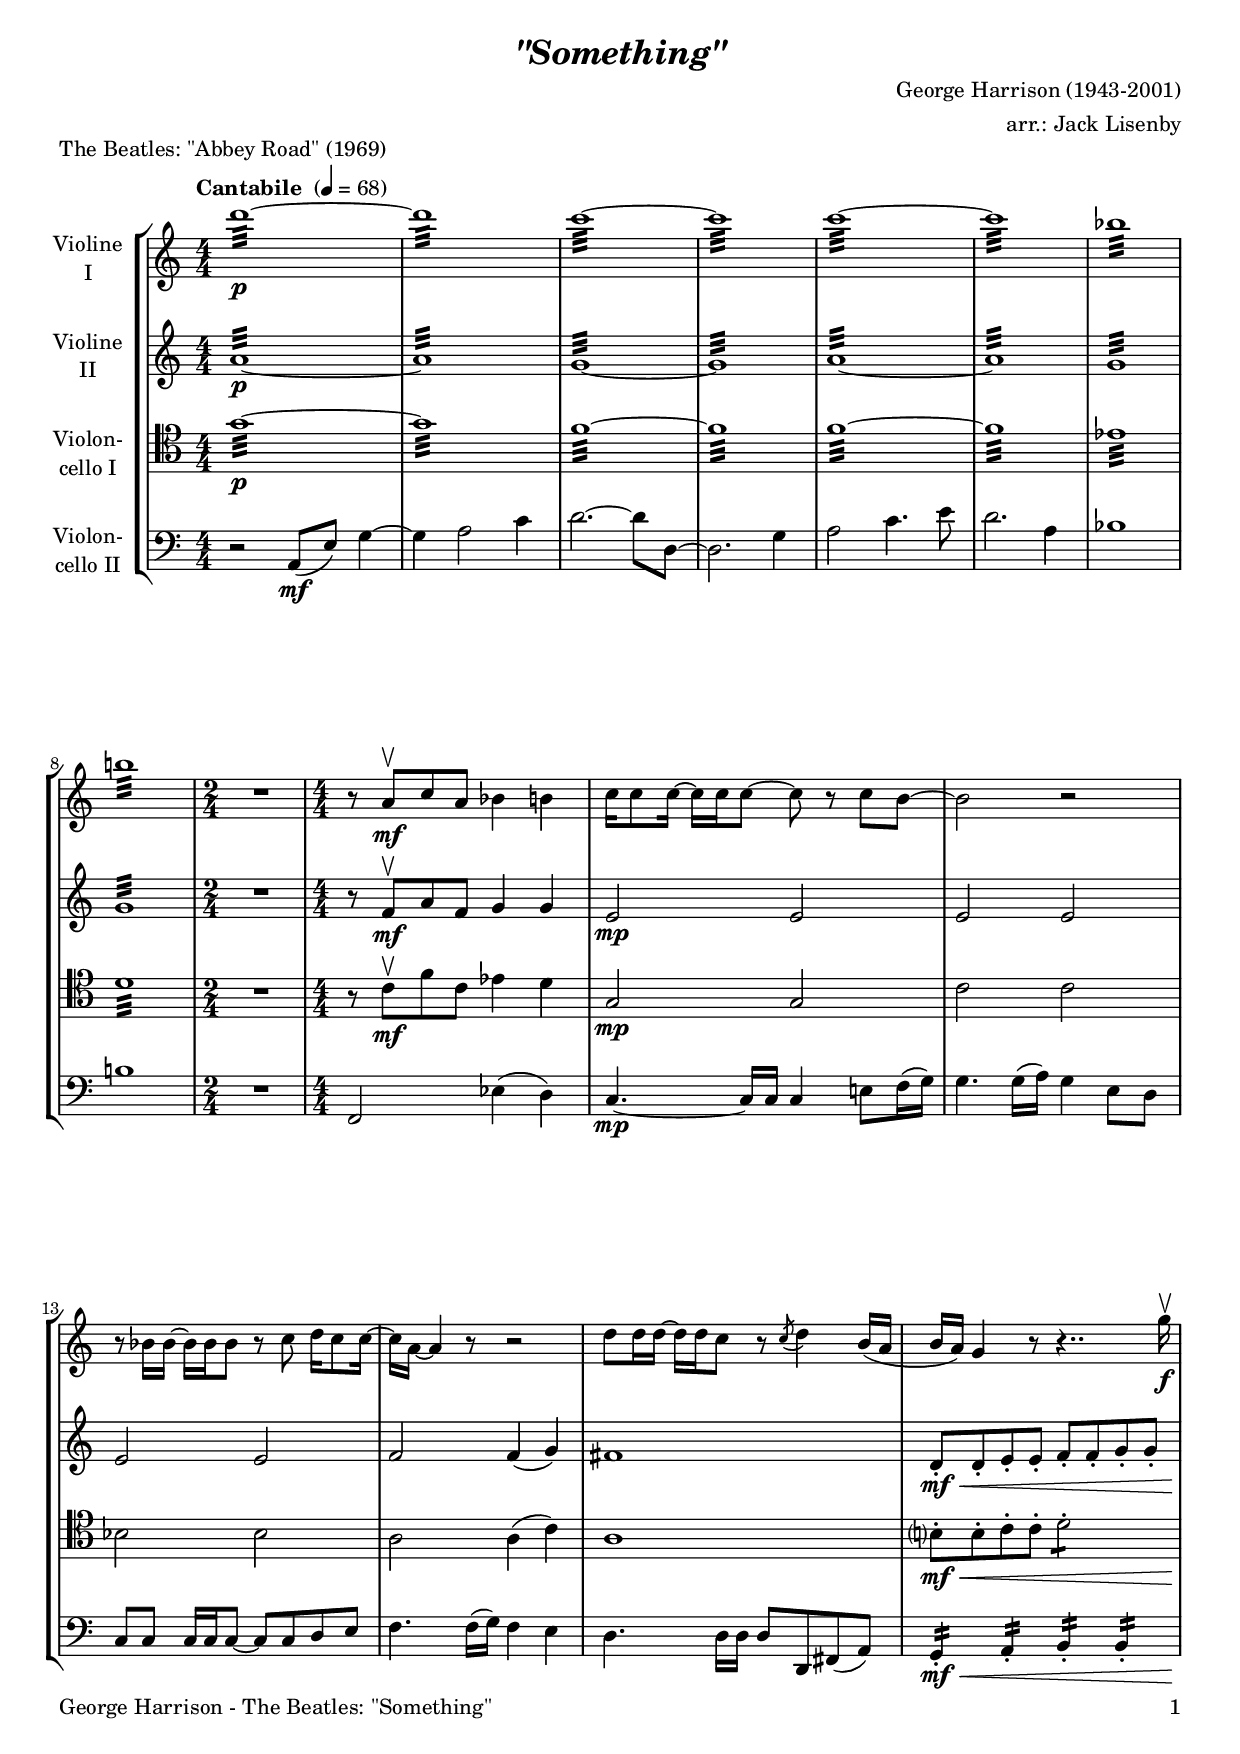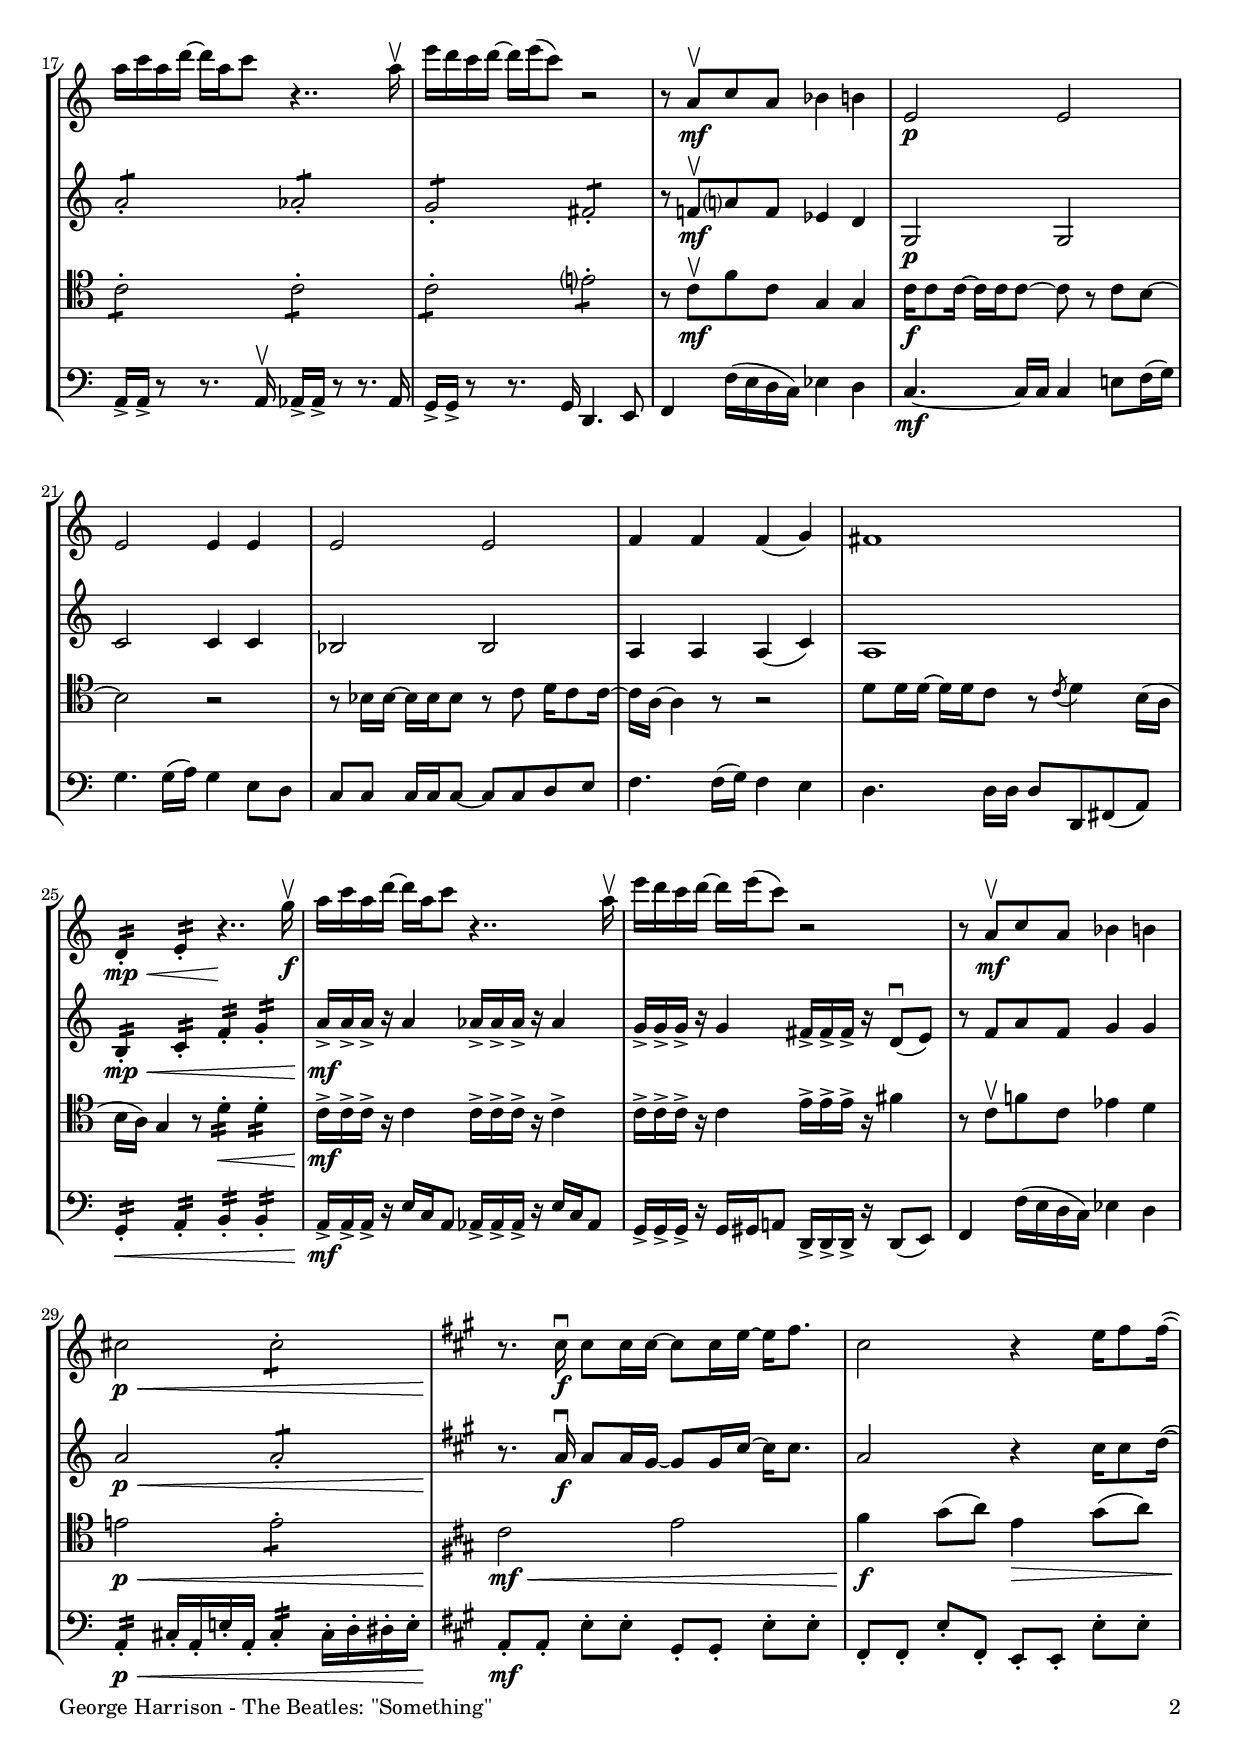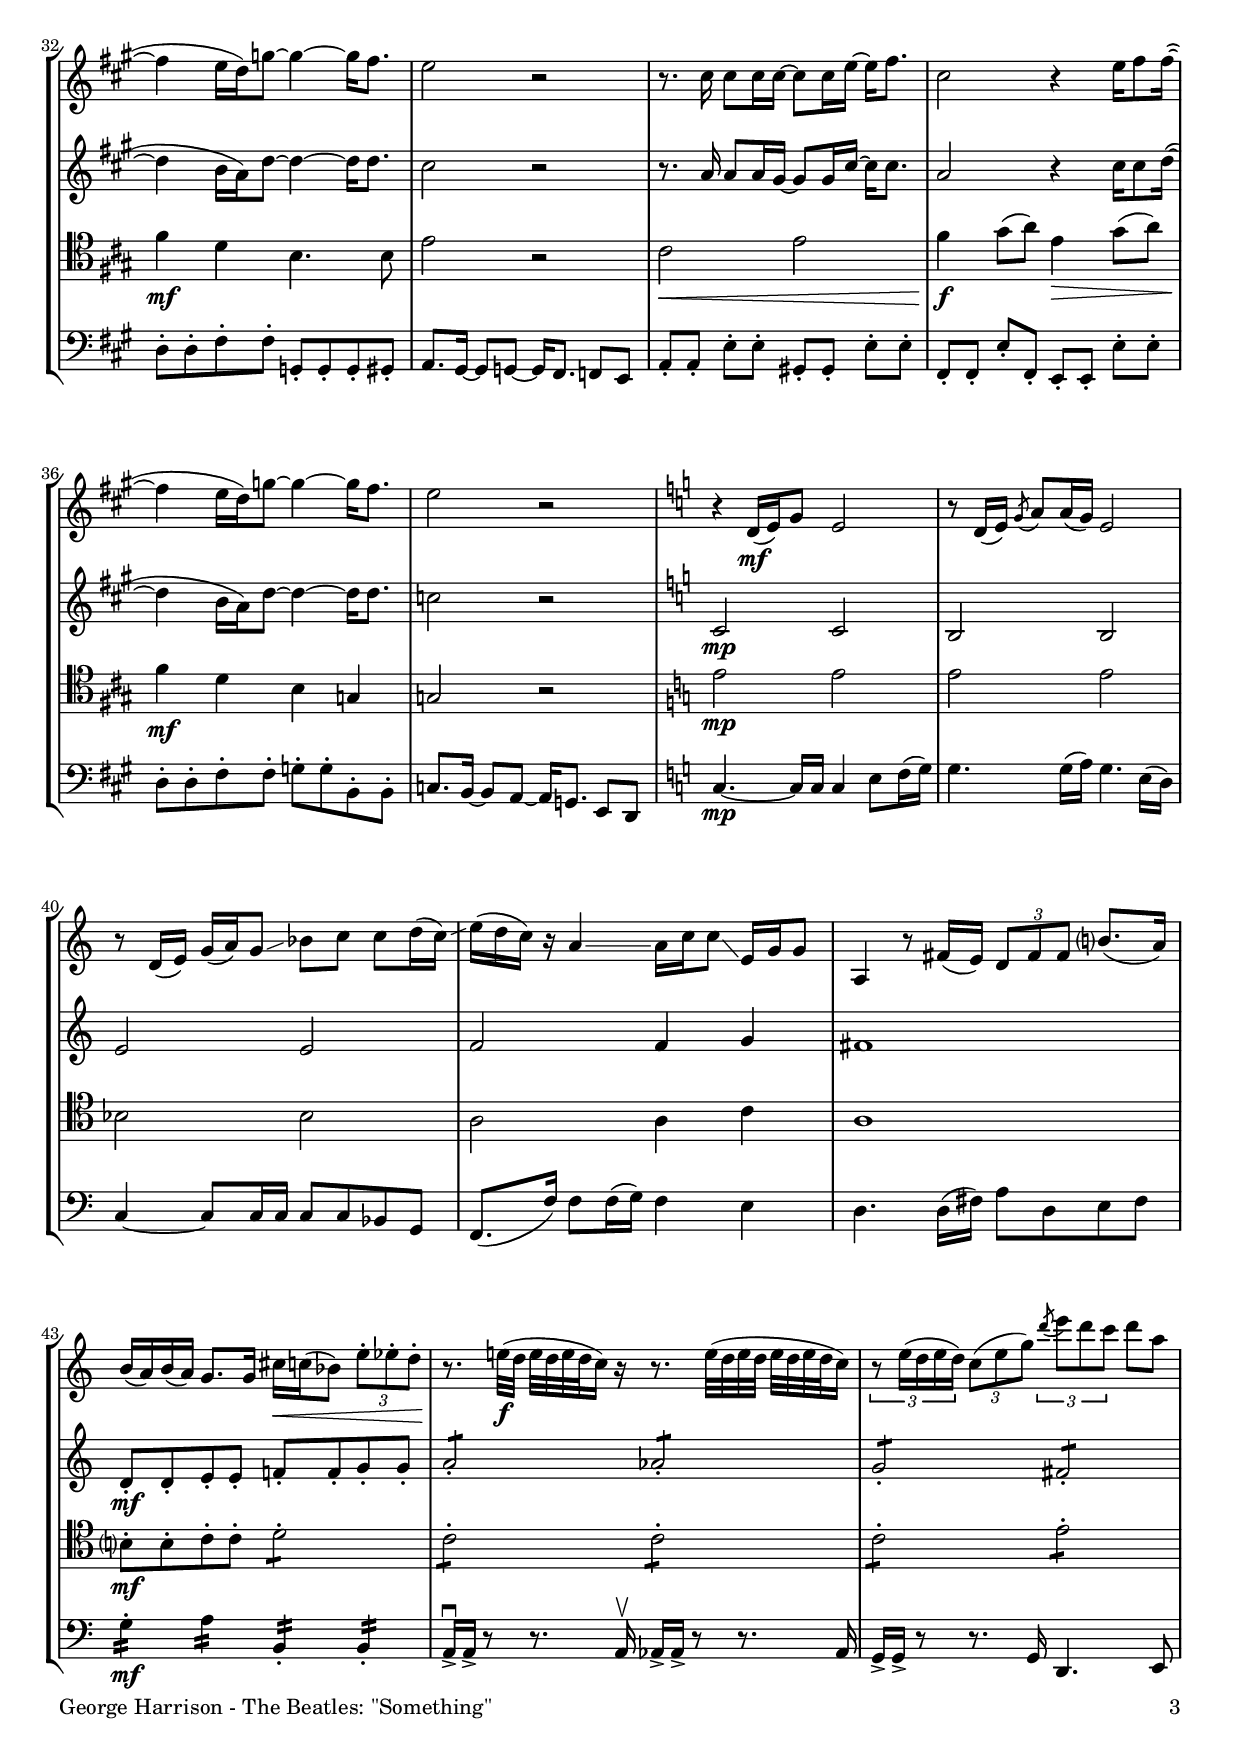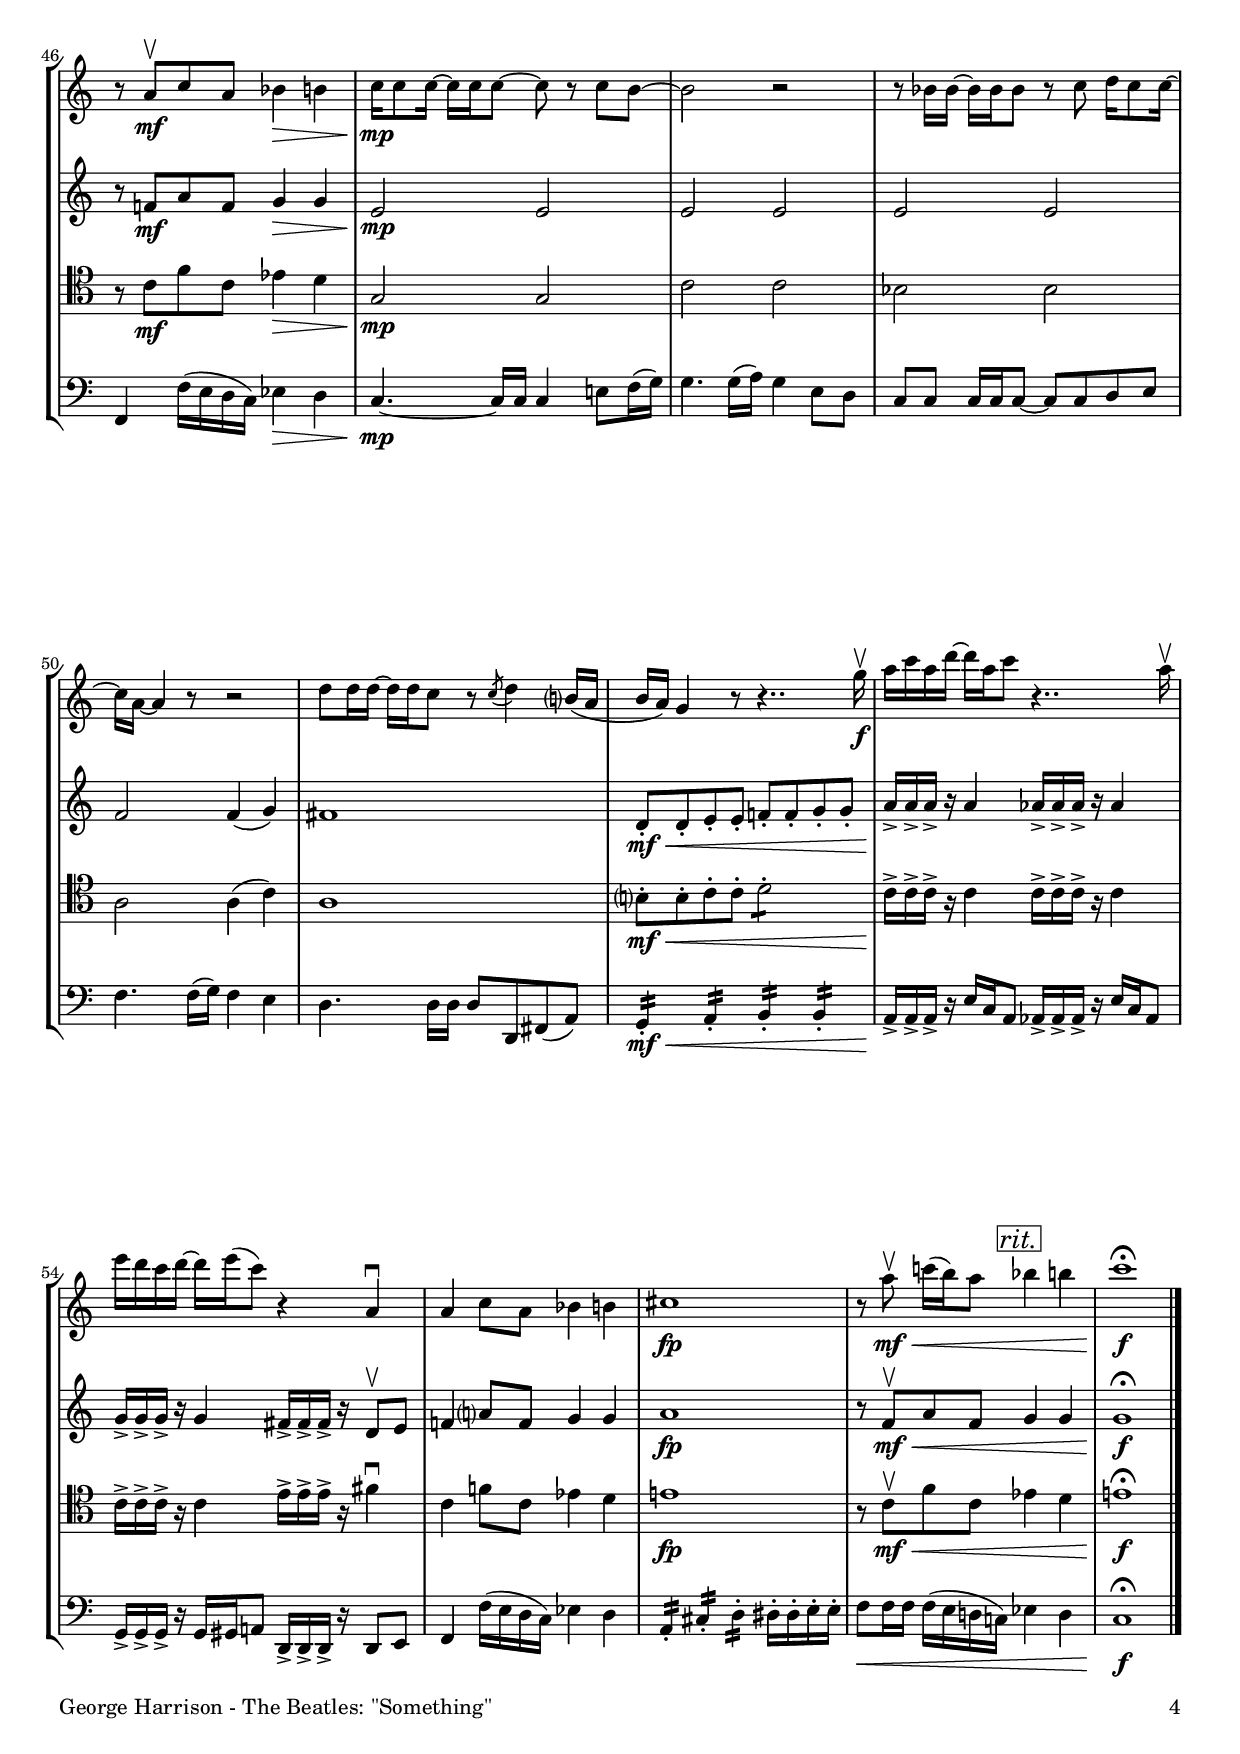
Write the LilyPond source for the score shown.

\version "2.24.1"
\include "deutsch.ly"

#(set-global-staff-size 18.5)

\header {
  title     = \markup \bold \italic "\"Something\""
  composer  = "George Harrison (1943-2001)"
  arranger  = "arr.: Jack Lisenby"
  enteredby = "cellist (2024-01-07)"
  piece     = "The Beatles: \"Abbey Road\" (1969)"
}

voiceconsts = {
  \key c \major
  \time 4/4
  \clef "treble"
  \numericTimeSignature
  \compressEmptyMeasures
  % Set default beaming for all staves
%  \set Timing.beamExceptions = #'()
%  \set Timing.baseMoment     = #(ly:make-moment 1 4)
%  \set Timing.beatStructure  = #'(1 1 1)
  \tempo "Cantabile " 4=68
}

mist = "string ensemble 1"
mivl = "violin"
miba = "cello"
mipz = "pizzicato strings"

ralb = \mark \markup \box \italic "rall.²"
rit  = \mark \markup \box \italic "rit."

va = \relative c''' {
  \voiceconsts

  \repeat tremolo 32 d32~\p
  \repeat tremolo 32 d
  \repeat tremolo 32 c~
  \repeat tremolo 32 c

  \repeat tremolo 32 c~
  \repeat tremolo 32 c
  \repeat tremolo 32 b
  \repeat tremolo 32 h! \time 2/4

  R2 \time 4/4
  r8 a,\upbow\mf c a b4 h
  c16 c8 c16~ c c c8~ c r c h~
  h2 r

  r8 b16 b~b b b8 r c d16 c8 c16~
  c16 a~ a4 r8 r2
  d8 d16 d~ d d c8 r \acciaccatura c d4 h16( a
  h a) g4 r8 r4.. g'16\upbow\f

  a c a d~ d a c8 r4.. a16\upbow
  e' d c d~ d e( c8) r2
  r8 a,\upbow\mf c a b4 h
  e,2\p e

  e e4 e
  e2 e
  f4 f f( g)
  fis1

  \repeat tremolo 4 d16-.\mp\< \repeat tremolo 4 e-. r4..\! g'16\upbow\f
  a c a d~ d a c8 r4.. a16\upbow
  e' d c d~ d e( c8) r2

  r8 a,\upbow\mf c a b4 h
  cis2\p\< \repeat tremolo 4 cis8-. \key a \major
  r8.\! cis16\downbow\f cis8 cis16 cis~ cis8 cis16 e~ e fis8.
  cis2 r4 e16 fis8 fis16(~

  fis4 e16 d) g8~ g4~ g16 fis8.
  e2 r
  r8. cis16 cis8 cis16 cis~ cis8 cis16 e~ e fis8.
  cis2 r4 e16 fis8 fis16(~

  fis4 e16 d) g8~ g4~ g16 fis8.
  e2 r \key c \major
  r4 d,16(\mf e) g8 e2
  r8 d16( e) \acciaccatura g8 a a16( g) e2

  r8 d16( e) g( a) g8\glissando b c c d16( c)\glissando
  e( d c) r a4\glissando a16 c c8\glissando e,16 g g8
  a,4 r8 fis'16( e) \tuplet 3/2 4 { d8 fis fis } h?8.( a16)

  h( a) h( a) g8. g16 cis\< c( b8) \tuplet 3/2 4 { e8-. es-. d-. }
  r8.\! e!32(\f d e d e d c16) r r8. e32([ d e d] e d e d c16)

  \tuplet 3/2 4 { r8 e16( d e d) c8([ e g]) \acciaccatura d' e d c } d a
  r a,\upbow\mf c a b4\> h
  c16\!\mp c8 c16~ c c c8~ c r c h~
  h2 r

  r8 b16 b~ b b b8 r c d16 c8 c16~
  c a~ a4 r8 r2
  d8 d16 d~ d d c8 r \acciaccatura c d4 h?16( a
  h a) g4 r8 r4.. g'16\upbow\f

  a c a d~ d a c8 r4.. a16\upbow
  e' d c d~ d e( c8) r4 a,\downbow
  a c8 a b4 h

  cis1\fp
  r8 a'\upbow\mf\< c!16( h) a8 \rit b4 h
  c1\fermata\!\f \bar "|."
}

vb = \relative c'' {
  \voiceconsts

  \repeat tremolo 32 a32~\p
  \repeat tremolo 32 a
  \repeat tremolo 32 g~
  \repeat tremolo 32 g

  \repeat tremolo 32 a~
  \repeat tremolo 32 a
  \repeat tremolo 32 g
  \repeat tremolo 32 g \time 2/4

  R2 \time 4/4
  r8 f\upbow\mf a f g4 g
  e2\mp e
  e e

  e e
  f f4( g)
  fis1
  d8-.\mf\< d-. e-. e-. f-. f-. g-. g-.

  \repeat tremolo 4 a-.\!\repeat tremolo 4 as-.
  \repeat tremolo 4 g-.\repeat tremolo 4 fis-.
  r f!\upbow\mf a? f es4 d
  g,2\p g

  c c4 c
  b2 b
  a4 a a( c)
  a1

  \repeat tremolo 4 h16-.\mp\< \repeat tremolo 4 c-. \repeat tremolo 4 f-. \repeat tremolo 4 g-.
  a->\!\mf a-> a-> r a4 as16-> as-> as-> r as4
  g16-> g-> g-> r g4 fis16-> fis-> fis-> r d8(\downbow e)

  r f a f g4 g
  a2\p\< \repeat tremolo 4 a8-. \key a \major
  r8.\! a16\downbow\f a8 a16 gis~ gis8 gis16 cis~ cis cis8.
  a2 r4 cis16 cis8 d16(~

  d4 h16 a) d8~ d4~ d16 d8.
  cis2 r
  r8. a16 a8 a16 gis~ gis8 gis16 cis~ cis cis8.
  a2 r4 cis16 cis8 d16(~

  d4 h16 a) d8~ d4~ d16 d8.
  c2 r \key c\major
  c,\mp c
  h h

  e e
  f f4 g
  fis1

  d8-.\mf d-. e-. e-. f!-. f-. g-. g-.
  \repeat tremolo 4 a-. \repeat tremolo 4 as-.

  \repeat tremolo 4 g-. \repeat tremolo 4 fis-.
  r f!\mf a f g4\> g
  e2\!\mp e
  e e

  e e
  f f4( g)
  fis1
  d8-.\mf\< d-. e-. e-. f!-. f-. g-. g-.

  a16->\! a-> a-> r a4 as16-> as-> as-> r as4
  g16-> g-> g-> r g4 fis16-> fis-> fis-> r d8\upbow e
  f!4 a?8 f g4 g

  a1\fp
  r8 f\upbow\mf\< a f \rit g4 g
  g1\!\fermata\f \bar "|."
}

vc = \relative c'' {
  \voiceconsts
  \clef "tenor"
  
  \repeat tremolo 32 g32~\p
  \repeat tremolo 32 g
  \repeat tremolo 32 f~
  \repeat tremolo 32 f

  \repeat tremolo 32 f~
  \repeat tremolo 32 f
  \repeat tremolo 32 es
  \repeat tremolo 32 d \time 2/4

  R2 \time 4/4
  r8 c\upbow\mf f c es4 d
  g,2\mp g
  c c

  b b
  a a4( c)
  a1
  h?8-.\mf\< h-. c-. c-.\repeat tremolo 4 d-.

  \repeat tremolo 4 c-.\!\repeat tremolo 4 c-.
  \repeat tremolo 4 c-.\repeat tremolo 4 e?-.
  r c\upbow\mf f c g4 g
  c16\f c8 c16~ c c c8~ c r c h~

  h2 r
  r8 b16 b~ b b b8 r c d16 c8 c16~
  c a~ a4 r8 r2
  d8 d16 d~ d d c8 r \acciaccatura c d4 h16( a

  h a) g4 r8 \repeat tremolo 4 d'16-.\< \repeat tremolo 4 d16-.
  c->\!\mf c-> c-> r c4 c16-> c-> c-> r c4->
  c16-> c-> c-> r c4 e16-> e-> e-> r fis4

  r8 c\upbow f! c es4 d
  e!2\p\< \repeat tremolo 4 e8-. \key a \major
  cis2\!\mf\< e
  fis4\!\f gis8( a) e4\> gis8( a)

  fis4\!\mf d h4. h8
  e2 r
  cis\< e
  fis4\!\f gis8( a) e4\> gis8( a)

  fis4\!\mf d h g
  g2 r \key c \major
  e'\mp e
  e e

  b b
  a a4 c
  a1

  h?8-.\mf h-. c-. c-. \repeat tremolo 4 d-.
  \repeat tremolo 4 c-. \repeat tremolo 4 c-.

  \repeat tremolo 4 c-. \repeat tremolo 4 e-.
  r c\mf f c es4\> d
  g,2\!\mp g
  c c

  b b
  a a4( c)
  a1
  h?8-.\mf\< h-. c-. c-. \repeat tremolo 4 d-.

  c16->\! c-> c-> r c4 c16-> c-> c-> r c4
  c16-> c-> c-> r c4 e16-> e-> e-> r fis4\downbow
  c f!8 c es4 d

  e!1\fp
  r8 c\upbow\mf\< f c \rit es4 d
  e!1\!\fermata\f \bar "|."
}

vd = \relative c {
  \voiceconsts
  \clef "bass"

  r2 a8(\mf e') g4~
  g a2 c4
  d2.~ d8 d,~
  d2. g4

  a2 c4. e8
  d2. a4
  b1
  h! \time 2/4

  R2 \time 4/4
  f, es'4( d)
  c4.~\mp c16 c c4 e!8 f16( g)
  g4. g16( a) g4 e8 d

  c c c16 c c8~ c c d e
  f4. f16( g) f4 e
  d4. d16 d d8 d, fis( a)
  \repeat tremolo 4 g16-.\mf\<\repeat tremolo 4 a-. \repeat tremolo 4 h-. \repeat tremolo 4 h-.

  a->\! a-> r8 r8. a16\upbow as-> as-> r8 r8. as16
  g-> g-> r8 r8. g16 d4. e8
  f4 f'16( e d c) es4 d
  c4.~\mf c16 c c4 e!8 f16( g)

  g4. g16( a) g4 e8 d
  c c c16 c c8~ c c d e
  f4. f16( g) f4 e
  d4. d16 d d8 d, fis( a)

  \repeat tremolo 4 g16-.\< \repeat tremolo 4 a-. \repeat tremolo 4 h-. \repeat tremolo 4 h-.
  a->\!\mf a-> a-> r e' c a8 as16-> as-> as-> r e' c as8
  g16-> g-> g-> r g gis a!8 d,16-> d-> d-> r d8( e)

  f4 f'16( e d c) es4 d
  \repeat tremolo 4 a16-.\p\< cis-. a-. e'!-. a,-. \repeat tremolo 4 cis-. cis-. d-. dis-. e-. \key a \major
  a,8-.\!\mf a-. e'[-. e]-. gis,-. gis-. e'[-. e]-.
  fis,-. fis-. e'[-. fis,]-. e-. e-. e'[-. e]-.

  d-. d-. fis-. fis-. g,-. g-. g-. gis-.
  a8. gis16~ gis8 g~ g16 fis8. f8 e
  a-. a-. e'[-. e]-. gis,!-. gis-. e'[-. e]-.
  fis,-. fis-. e'[-. fis,]-. e-. e-. e'[-. e]-.

  d-. d-. fis-. fis-. g-. g-. h,-. h-.
  c8. h16~ h8 a~ a16 g8. e8 d \key c \major
  c'4.~\mp c16 c c4 e8 f16( g)
  g4. g16( a) g4. e16( d)

  c4~ c8 c16 c c8 c b g
  f8.( f'16) f8 f16( g) f4 e
  d4. d16( fis) a8 d, e fis

  \repeat tremolo 4 g16-.\mf \repeat tremolo 4 a \repeat tremolo 4 h,-. \repeat tremolo 4 h-.
  a->\downbow a-> r8 r8. a16\upbow as-> as-> r8 r8. as16

  g-> g-> r8 r8. g16 d4. e8
  f4 f'16( e d c) es4\> d
  c4.~\mp c16 c c4 e!8 f16( g)
  g4. g16( a) g4 e8 d

  c c c16 c c8~ c c d e
  f4. f16( g) f4 e
  d4. d16 d d8 d, fis( a)
  \repeat tremolo 4 g16-.\mf\< \repeat tremolo 4 a-. \repeat tremolo 4 h-. \repeat tremolo 4 h-.

  a->\! a-> a-> r e' c a8 as16-> as-> as-> r e' c as8
  g16-> g-> g-> r g gis a!8 d,16-> d-> d-> r d8 e
  f4 f'16( e d c) es4 d

  \repeat tremolo 4 a16-. \repeat tremolo 4 cis-. \repeat tremolo 4 d-. dis-. dis-. e-. e-.
  f8\< f16 f f( e d! c!) \rit es4 d
  c1\!\fermata\f \bar "|."
}


music = \new StaffGroup <<
      \new Staff {
	\set Staff.midiInstrument = \mivl
	\set Staff.instrumentName = \markup \center-column { "Violine" "I" }
	\transpose c c { \va }
      }

      \new Staff {
	\set Staff.midiInstrument = \mivl
	\set Staff.instrumentName = \markup \center-column { "Violine" "II" }
	\transpose c c { \vb }
      }

      \new Staff {
	\set Staff.midiInstrument = \miba
	\set Staff.instrumentName = \markup \center-column { "Violon-" "cello I" }
	\transpose c c { \vc }
      }

      \new Staff {
	\set Staff.midiInstrument = \miba
	\set Staff.instrumentName = \markup \center-column { "Violon-" "cello II" }
	\transpose c c { \vd }
      }
>>

\book {
  \paper {
    print-page-number = ##t
    print-first-page-number = ##t
    ragged-last-bottom = ##f
    oddHeaderMarkup = \markup \null
    evenHeaderMarkup = \markup \null
    oddFooterMarkup = \markup {
      \fill-line {
        \if \should-print-page-number
        "George Harrison - The Beatles: \"Something\"" \fromproperty #'page:page-number-string
      }
    }
    evenFooterMarkup = \oddFooterMarkup
  } \score {
    \music
    \layout {}
  }

  \score {
    \unfoldRepeats \music

    \midi {
      \context {
        \Score
      }
    }
  }
}